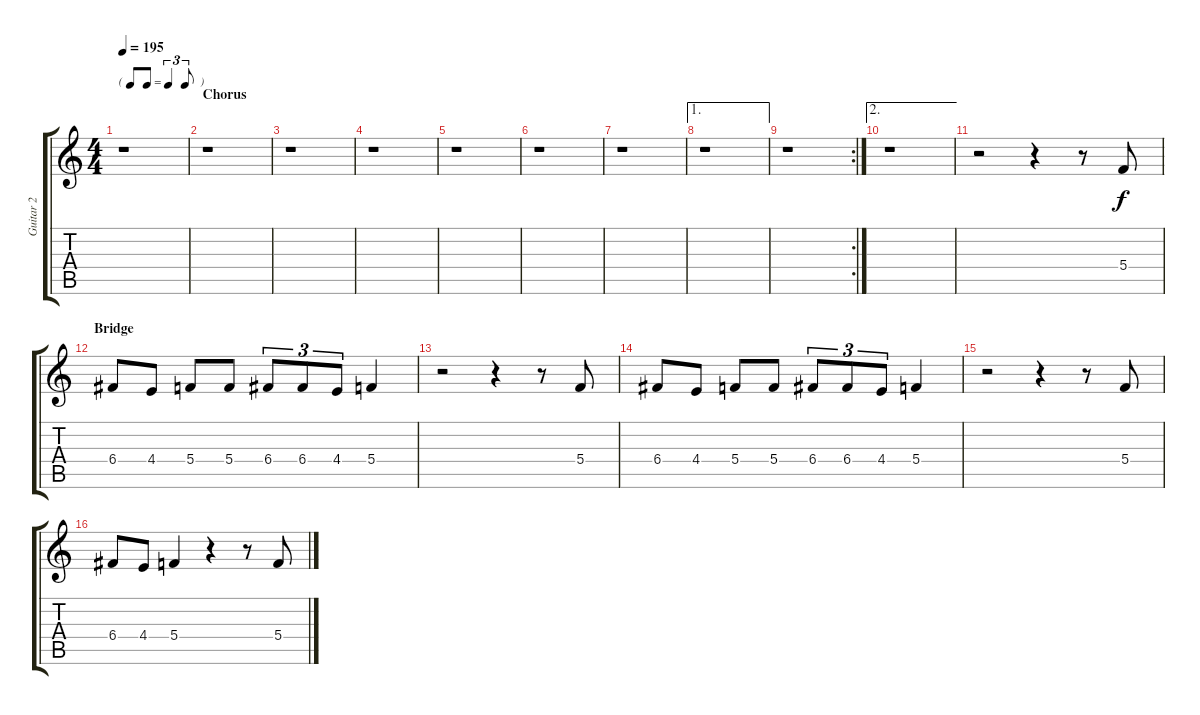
\track ("Guitar 2" "Guitar 2") {instrument overdrivenguitar}
\staff {score tabs}
\tuning (D4 A3 F3 C3 G2 C2) {hide}
\ts (4 4)
\tf triplet8th
\tempo 195
\clef g2
\ks c
r.1{dy f} |
\section ("" "Chorus")
r.1 |
r.1 |
r.1 |
r.1 |
r.1 |
r.1 |
\ae 1
r.1 |
\rc 2
r.1 |
\ae 2
r.1 |
r.2 r.4 r.8 5.4.8 |
\section ("" "Bridge")
6.4.8 4.4.8 5.4.8 5.4.8 6.4.8{tu (3 2)} 6.4.8{tu (3 2)} 4.4.8{tu (3 2)} 5.4.4 |
r.2 r.4 r.8 5.4.8 |
6.4.8 4.4.8 5.4.8 5.4.8 6.4.8{tu (3 2)} 6.4.8{tu (3 2)} 4.4.8{tu (3 2)} 5.4.4 |
r.2 r.4 r.8 5.4.8 |
6.4.8 4.4.8 5.4.4 r.4 r.8 5.4.8
